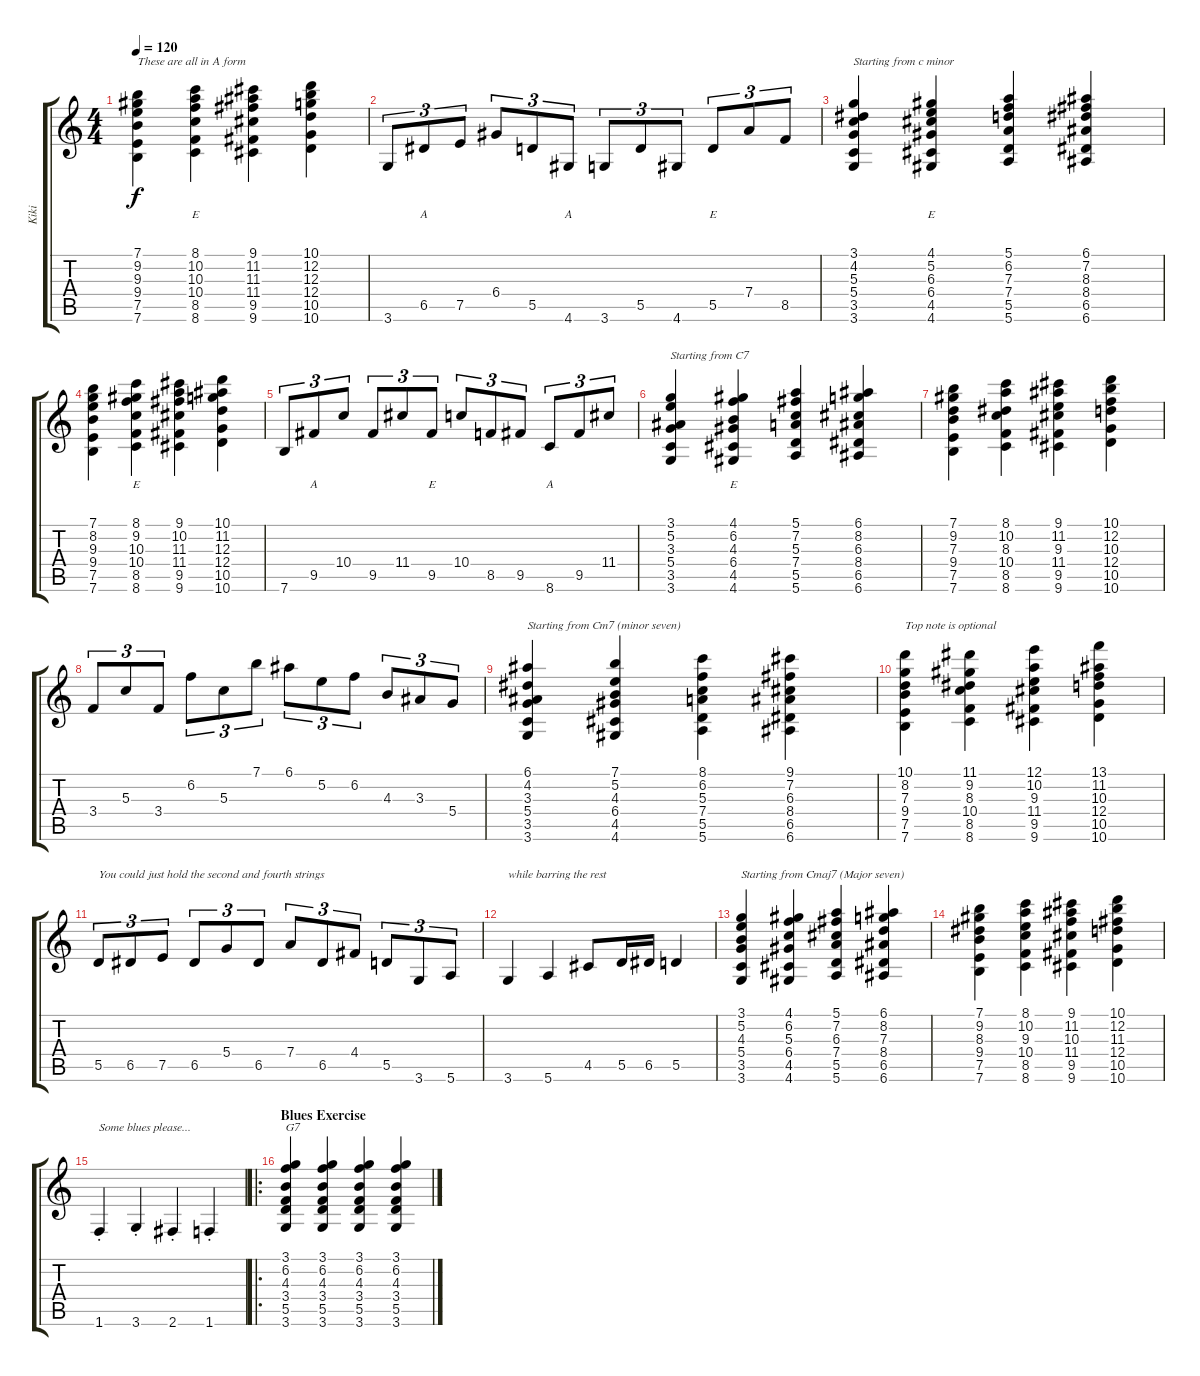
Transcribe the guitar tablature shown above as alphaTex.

\track ("Kiki" "Kiki") {instrument acousticguitarsteel}
\staff {score tabs}
\tuning (E4 B3 G3 D3 A2 E2) {hide}
\ts (4 4)
\tempo 120
\clef g2
\ks c
(7.1 9.2 9.3 9.4 7.5 7.6).4{txt "These are all in A form" lyrics (0 "") lyrics (1 "") lyrics (2 "") lyrics (3 "") lyrics (4 "") dy f} (8.1 10.2 10.3 10.4 8.5 8.6).4{lyrics (0 "E") lyrics (1 "") lyrics (2 "") lyrics (3 "") lyrics (4 "")} (9.1 11.2 11.3 11.4 9.5 9.6).4{lyrics (0 "") lyrics (1 "") lyrics (2 "") lyrics (3 "") lyrics (4 "")} (10.1 12.2 12.3 12.4 10.5 10.6).4{lyrics (0 "") lyrics (1 "") lyrics (2 "") lyrics (3 "") lyrics (4 "")} |
3.6.8{tu (3 2) lyrics (0 "") lyrics (1 "") lyrics (2 "") lyrics (3 "") lyrics (4 "")} 6.5.8{tu (3 2) lyrics (0 "A") lyrics (1 "") lyrics (2 "") lyrics (3 "") lyrics (4 "")} 7.5.8{tu (3 2) lyrics (0 "") lyrics (1 "") lyrics (2 "") lyrics (3 "") lyrics (4 "")} 6.4.8{tu (3 2) lyrics (0 "") lyrics (1 "") lyrics (2 "") lyrics (3 "") lyrics (4 "")} 5.5.8{tu (3 2) lyrics (0 "") lyrics (1 "") lyrics (2 "") lyrics (3 "") lyrics (4 "")} 4.6.8{tu (3 2) lyrics (0 "A") lyrics (1 "") lyrics (2 "") lyrics (3 "") lyrics (4 "")} 3.6.8{tu (3 2) lyrics (0 "") lyrics (1 "") lyrics (2 "") lyrics (3 "") lyrics (4 "")} 5.5.8{tu (3 2) lyrics (0 "") lyrics (1 "") lyrics (2 "") lyrics (3 "") lyrics (4 "")} 4.6.8{tu (3 2) lyrics (0 "") lyrics (1 "") lyrics (2 "") lyrics (3 "") lyrics (4 "")} 5.5.8{tu (3 2) lyrics (0 "E") lyrics (1 "") lyrics (2 "") lyrics (3 "") lyrics (4 "")} 7.4.8{tu (3 2) lyrics (0 "") lyrics (1 "") lyrics (2 "") lyrics (3 "") lyrics (4 "")} 8.5.8{tu (3 2) lyrics (0 "") lyrics (1 "") lyrics (2 "") lyrics (3 "") lyrics (4 "")} |
(3.1 4.2 5.3 5.4 3.5 3.6).4{txt "Starting from c minor" lyrics (0 "") lyrics (1 "") lyrics (2 "") lyrics (3 "") lyrics (4 "")} (4.1 5.2 6.3 6.4 4.5 4.6).4{lyrics (0 "E") lyrics (1 "") lyrics (2 "") lyrics (3 "") lyrics (4 "")} (5.1 6.2 7.3 7.4 5.5 5.6).4{lyrics (0 "") lyrics (1 "") lyrics (2 "") lyrics (3 "") lyrics (4 "")} (6.1 7.2 8.3 8.4 6.5 6.6).4{lyrics (0 "") lyrics (1 "") lyrics (2 "") lyrics (3 "") lyrics (4 "")} |
(7.1 8.2 9.3 9.4 7.5 7.6).4{lyrics (0 "") lyrics (1 "") lyrics (2 "") lyrics (3 "") lyrics (4 "")} (8.1 9.2 10.3 10.4 8.5 8.6).4{lyrics (0 "E") lyrics (1 "") lyrics (2 "") lyrics (3 "") lyrics (4 "")} (9.1 10.2 11.3 11.4 9.5 9.6).4{lyrics (0 "") lyrics (1 "") lyrics (2 "") lyrics (3 "") lyrics (4 "")} (10.1 11.2 12.3 12.4 10.5 10.6).4{lyrics (0 "") lyrics (1 "") lyrics (2 "") lyrics (3 "") lyrics (4 "")} |
7.6.8{tu (3 2) lyrics (0 "") lyrics (1 "") lyrics (2 "") lyrics (3 "") lyrics (4 "")} 9.5.8{tu (3 2) lyrics (0 "A") lyrics (1 "") lyrics (2 "") lyrics (3 "") lyrics (4 "")} 10.4.8{tu (3 2) lyrics (0 "") lyrics (1 "") lyrics (2 "") lyrics (3 "") lyrics (4 "")} 9.5.8{tu (3 2) lyrics (0 "") lyrics (1 "") lyrics (2 "") lyrics (3 "") lyrics (4 "")} 11.4.8{tu (3 2) lyrics (0 "") lyrics (1 "") lyrics (2 "") lyrics (3 "") lyrics (4 "")} 9.5.8{tu (3 2) lyrics (0 "E") lyrics (1 "") lyrics (2 "") lyrics (3 "") lyrics (4 "")} 10.4.8{tu (3 2) lyrics (0 "") lyrics (1 "") lyrics (2 "") lyrics (3 "") lyrics (4 "")} 8.5.8{tu (3 2) lyrics (0 "") lyrics (1 "") lyrics (2 "") lyrics (3 "") lyrics (4 "")} 9.5.8{tu (3 2) lyrics (0 "") lyrics (1 "") lyrics (2 "") lyrics (3 "") lyrics (4 "")} 8.6.8{tu (3 2) lyrics (0 "A") lyrics (1 "") lyrics (2 "") lyrics (3 "") lyrics (4 "")} 9.5.8{tu (3 2) lyrics (0 "") lyrics (1 "") lyrics (2 "") lyrics (3 "") lyrics (4 "")} 11.4.8{tu (3 2) lyrics (0 "") lyrics (1 "") lyrics (2 "") lyrics (3 "") lyrics (4 "")} |
(3.1 5.2 3.3 5.4 3.5 3.6).4{txt "Starting from C7" lyrics (0 "") lyrics (1 "") lyrics (2 "") lyrics (3 "") lyrics (4 "")} (4.1 6.2 4.3 6.4 4.5 4.6).4{lyrics (0 "E") lyrics (1 "") lyrics (2 "") lyrics (3 "") lyrics (4 "")} (5.1 7.2 5.3 7.4 5.5 5.6).4 (6.1 8.2 6.3 8.4 6.5 6.6).4 |
(7.1 9.2 7.3 9.4 7.5 7.6).4 (8.1 10.2 8.3 10.4 8.5 8.6).4 (9.1 11.2 9.3 11.4 9.5 9.6).4 (10.1 12.2 10.3 12.4 10.5 10.6).4 |
3.4.8{tu (3 2)} 5.3.8{tu (3 2)} 3.4.8{tu (3 2)} 6.2.8{tu (3 2)} 5.3.8{tu (3 2)} 7.1.8{tu (3 2)} 6.1.8{tu (3 2)} 5.2.8{tu (3 2)} 6.2.8{tu (3 2)} 4.3.8{tu (3 2)} 3.3.8{tu (3 2)} 5.4.8{tu (3 2)} |
(6.1 4.2 3.3 5.4 3.5 3.6).4{txt "Starting from Cm7 (minor seven)"} (7.1 5.2 4.3 6.4 4.5 4.6).4 (8.1 6.2 5.3 7.4 5.5 5.6).4 (9.1 7.2 6.3 8.4 6.5 6.6).4 |
(10.1 8.2 7.3 9.4 7.5 7.6).4{txt "Top note is optional"} (11.1 9.2 8.3 10.4 8.5 8.6).4 (12.1 10.2 9.3 11.4 9.5 9.6).4 (13.1 11.2 10.3 12.4 10.5 10.6).4 |
5.5.8{tu (3 2) txt "You could just hold the second and fourth strings "} 6.5.8{tu (3 2)} 7.5.8{tu (3 2)} 6.5.8{tu (3 2)} 5.4.8{tu (3 2)} 6.5.8{tu (3 2)} 7.4.8{tu (3 2)} 6.5.8{tu (3 2)} 4.4.8{tu (3 2)} 5.5.8{tu (3 2)} 3.6.8{tu (3 2)} 5.6.8{tu (3 2)} |
3.6.4{txt "while barring the rest"} 5.6.4 4.5.8 5.5.16 6.5.16 5.5.4 |
(3.1 5.2 4.3 5.4 3.5 3.6).4{txt "Starting from Cmaj7 (Major seven)"} (4.1 6.2 5.3 6.4 4.5 4.6).4 (5.1 7.2 6.3 7.4 5.5 5.6).4 (6.1 8.2 7.3 8.4 6.5 6.6).4 |
(7.1 9.2 8.3 9.4 7.5 7.6).4 (8.1 10.2 9.3 10.4 8.5 8.6).4 (9.1 11.2 10.3 11.4 9.5 9.6).4 (10.1 12.2 11.3 12.4 10.5 10.6).4 |
1.6{st}.4{txt "Some blues please..."} 3.6{st}.4 2.6{st}.4 1.6{st}.4 |
\ro
\section ("" "Blues Exercise")
(3.1 6.2 4.3 3.4 5.5 3.6).4{txt "G7"} (3.1 6.2 4.3 3.4 5.5 3.6).4 (3.1 6.2 4.3 3.4 5.5 3.6).4 (3.1 6.2 4.3 3.4 5.5 3.6).4
